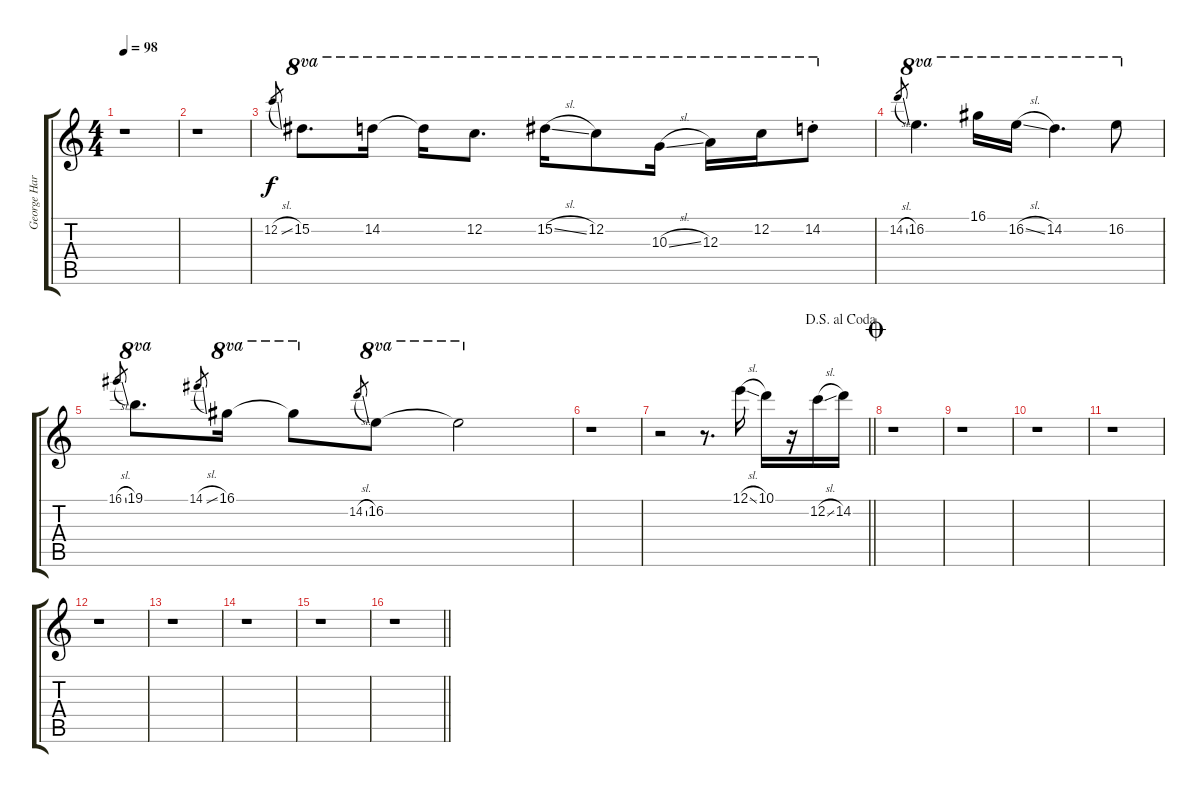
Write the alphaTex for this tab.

\track ("George Harrison - Electric Guitar w/ sli" "George Har") {instrument overdrivenguitar}
\staff {score tabs}
\tuning (E4 C4 A3 E3 A2 E2) {hide}
\ts (4 4)
\tempo 98
\clef g2
\ks c
r.1{dy f} |
r.1 |
12.2{sl}.8{gr} 15.2.8{d ot 8va} 14.2.16{ot 8va} 14.2{t}.16{ot 8va} 12.2.8{d ot 8va} 15.2{sl}.16{ot 8va} 12.2.8{ot 8va} 10.3{sl}.16{ot 8va} 12.3.16{ot 8va} 12.2.16{ot 8va} 14.2{st}.8{ot 8va} |
14.2{sl}.8{gr} 16.2.4{d ot 8va} 16.1.16{ot 8va} 16.2{sl}.16{ot 8va} 14.2.4{d ot 8va} 16.2.8{ot 8va} |
16.1{sl}.8{gr} 19.1.8{d ot 8va} 14.1{sl}.8{gr} 16.1.16{ot 8va} 16.1{t}.8{ot 8va} 14.2{sl}.8{gr} 16.2.8{ot 8va} 16.2{t}.2{ot 8va} |
r.1 |
\jump dalsegnoalcoda
\barLineRight lightlight
r.2 r.8{d} 12.1{sl}.16 10.1.16 r.16 12.2{sl}.16 14.2.16 |
\jump coda
r.1 |
r.1 |
r.1 |
r.1 |
r.1 |
r.1 |
r.1 |
r.1 |
\barLineRight lightlight
r.1
